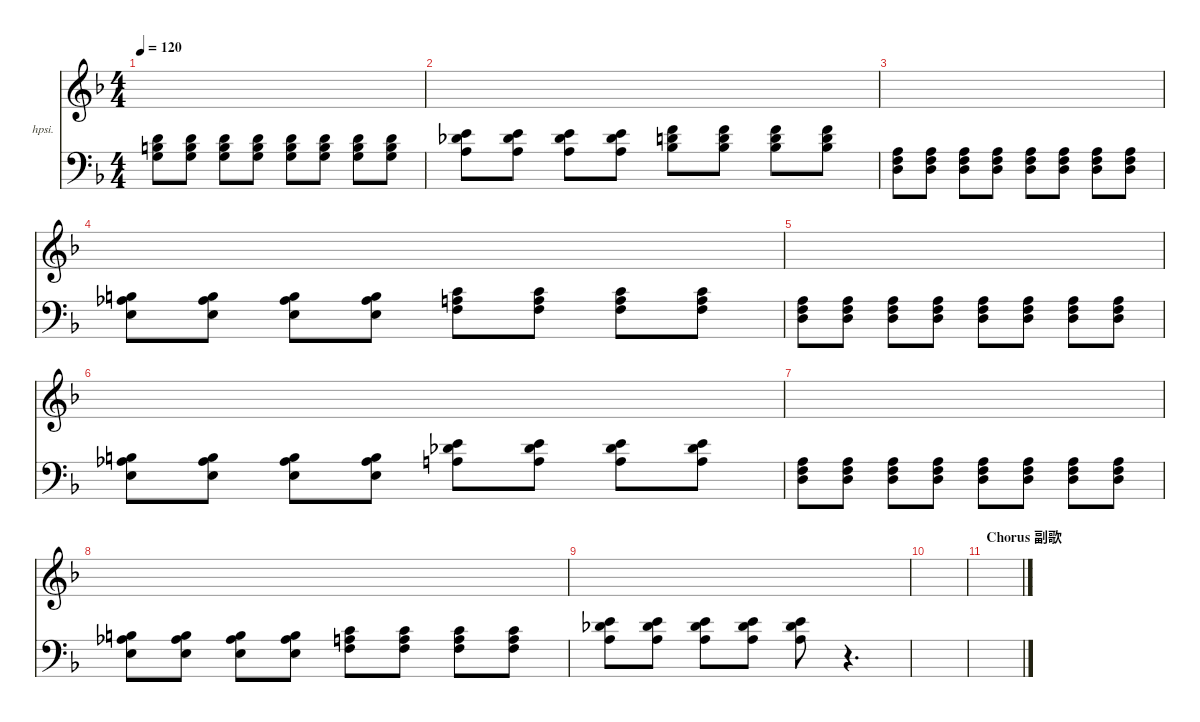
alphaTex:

\defaultSystemsLayout 4
\hideDynamics
\bracketExtendMode nobrackets
\firstSystemTrackNameOrientation horizontal
\track ("Harpsichord" "hpsi.") {instrument harpsichord}
\staff {score}
\tuning (E4 B3 G3 D3 A2 E2)
\ts (4 4)
\tempo 120
\clef g2
\ks dminor
|
|
|
|
|
|
|
|
|
|
\section ("" "Chorus 副歌")
|
|
|
|
|
\staff {score}
\tuning (G2 D2 A1 E1 B0)
\clef f4
\ks dminor
(12.1{acc forcenatural} 31.4{acc forcenatural} 39.5{acc forcenatural}).8{dy mf} (12.1{acc forcenatural} 31.4{acc forcenatural} 39.5{acc forcenatural}).8 (12.1{acc forcenatural} 31.4{acc forcenatural} 39.5{acc forcenatural}).8 (12.1{acc forcenatural} 31.4{acc forcenatural} 39.5{acc forcenatural}).8 (12.1{acc forcenatural} 31.4{acc forcenatural} 39.5{acc forcenatural}).8 (12.1{acc forcenatural} 31.4{acc forcenatural} 39.5{acc forcenatural}).8 (12.1{acc forcenatural} 31.4{acc forcenatural} 39.5{acc forcenatural}).8 (12.1{acc forcenatural} 31.4{acc forcenatural} 39.5{acc forcenatural}).8 |
(14.1{acc forcenatural} 31.3{acc forcenatural} 33.4{acc b}).8 (14.1{acc forcenatural} 31.3{acc forcenatural} 33.4{acc b}).8 (14.1{acc forcenatural} 31.3{acc forcenatural} 33.4{acc b}).8 (14.1{acc forcenatural} 31.3{acc forcenatural} 33.4{acc b}).8 (15.1{acc b} 24.2{acc forcenatural} 32.3{acc forcenatural}).8 (15.1{acc b} 24.2{acc forcenatural} 32.3{acc forcenatural}).8 (15.1{acc b} 24.2{acc forcenatural} 32.3{acc forcenatural}).8 (15.1{acc b} 24.2{acc forcenatural} 32.3{acc forcenatural}).8 |
(7.1{acc forcenatural} 15.2{acc forcenatural} 24.3{acc forcenatural}).8 (7.1{acc forcenatural} 15.2{acc forcenatural} 24.3{acc forcenatural}).8 (7.1{acc forcenatural} 15.2{acc forcenatural} 24.3{acc forcenatural}).8 (7.1{acc forcenatural} 15.2{acc forcenatural} 24.3{acc forcenatural}).8 (7.1{acc forcenatural} 15.2{acc forcenatural} 24.3{acc forcenatural}).8 (7.1{acc forcenatural} 15.2{acc forcenatural} 24.3{acc forcenatural}).8 (7.1{acc forcenatural} 15.2{acc forcenatural} 24.3{acc forcenatural}).8 (7.1{acc forcenatural} 15.2{acc forcenatural} 24.3{acc forcenatural}).8 |
(9.1{acc forcenatural} 26.3{acc forcenatural} 28.4{acc b}).8 (9.1{acc forcenatural} 26.3{acc forcenatural} 28.4{acc b}).8 (9.1{acc forcenatural} 26.3{acc forcenatural} 28.4{acc b}).8 (9.1{acc forcenatural} 26.3{acc forcenatural} 28.4{acc b}).8 (15.2{acc forcenatural} 14.1{acc forcenatural} 27.3{acc forcenatural}).8 (15.2{acc forcenatural} 14.1{acc forcenatural} 27.3{acc forcenatural}).8 (15.2{acc forcenatural} 14.1{acc forcenatural} 27.3{acc forcenatural}).8 (15.2{acc forcenatural} 14.1{acc forcenatural} 27.3{acc forcenatural}).8 |
(7.1{acc forcenatural} 15.2{acc forcenatural} 24.3{acc forcenatural}).8 (7.1{acc forcenatural} 15.2{acc forcenatural} 24.3{acc forcenatural}).8 (7.1{acc forcenatural} 15.2{acc forcenatural} 24.3{acc forcenatural}).8 (7.1{acc forcenatural} 15.2{acc forcenatural} 24.3{acc forcenatural}).8 (7.1{acc forcenatural} 15.2{acc forcenatural} 24.3{acc forcenatural}).8 (7.1{acc forcenatural} 15.2{acc forcenatural} 24.3{acc forcenatural}).8 (7.1{acc forcenatural} 15.2{acc forcenatural} 24.3{acc forcenatural}).8 (7.1{acc forcenatural} 15.2{acc forcenatural} 24.3{acc forcenatural}).8 |
(9.1{acc forcenatural} 26.3{acc forcenatural} 28.4{acc b}).8 (9.1{acc forcenatural} 26.3{acc forcenatural} 28.4{acc b}).8 (9.1{acc forcenatural} 26.3{acc forcenatural} 28.4{acc b}).8 (9.1{acc forcenatural} 26.3{acc forcenatural} 28.4{acc b}).8 (14.1{acc forcenatural} 31.3{acc forcenatural} 33.4{acc b}).8 (14.1{acc forcenatural} 31.3{acc forcenatural} 33.4{acc b}).8 (14.1{acc forcenatural} 31.3{acc forcenatural} 33.4{acc b}).8 (14.1{acc forcenatural} 31.3{acc forcenatural} 33.4{acc b}).8 |
(7.1{acc forcenatural} 15.2{acc forcenatural} 24.3{acc forcenatural}).8 (7.1{acc forcenatural} 15.2{acc forcenatural} 24.3{acc forcenatural}).8 (7.1{acc forcenatural} 15.2{acc forcenatural} 24.3{acc forcenatural}).8 (7.1{acc forcenatural} 15.2{acc forcenatural} 24.3{acc forcenatural}).8 (7.1{acc forcenatural} 15.2{acc forcenatural} 24.3{acc forcenatural}).8 (7.1{acc forcenatural} 15.2{acc forcenatural} 24.3{acc forcenatural}).8 (7.1{acc forcenatural} 15.2{acc forcenatural} 24.3{acc forcenatural}).8 (7.1{acc forcenatural} 15.2{acc forcenatural} 24.3{acc forcenatural}).8 |
(9.1{acc forcenatural} 26.3{acc forcenatural} 28.4{acc b}).8 (9.1{acc forcenatural} 26.3{acc forcenatural} 28.4{acc b}).8 (9.1{acc forcenatural} 26.3{acc forcenatural} 28.4{acc b}).8 (9.1{acc forcenatural} 26.3{acc forcenatural} 28.4{acc b}).8 (15.2{acc forcenatural} 14.1{acc forcenatural} 27.3{acc forcenatural}).8 (15.2{acc forcenatural} 14.1{acc forcenatural} 27.3{acc forcenatural}).8 (15.2{acc forcenatural} 14.1{acc forcenatural} 27.3{acc forcenatural}).8 (15.2{acc forcenatural} 14.1{acc forcenatural} 27.3{acc forcenatural}).8 |
(14.1{acc forcenatural} 31.3{acc forcenatural} 23.2{acc b}).8 (14.1{acc forcenatural} 31.3{acc forcenatural} 23.2{acc b}).8 (14.1{acc forcenatural} 31.3{acc forcenatural} 23.2{acc b}).8 (14.1{acc forcenatural} 31.3{acc forcenatural} 23.2{acc b}).8 (14.1{acc forcenatural} 31.3{acc forcenatural} 23.2{acc b}).8 r.4{d} |
|
|
|
|
|
|
